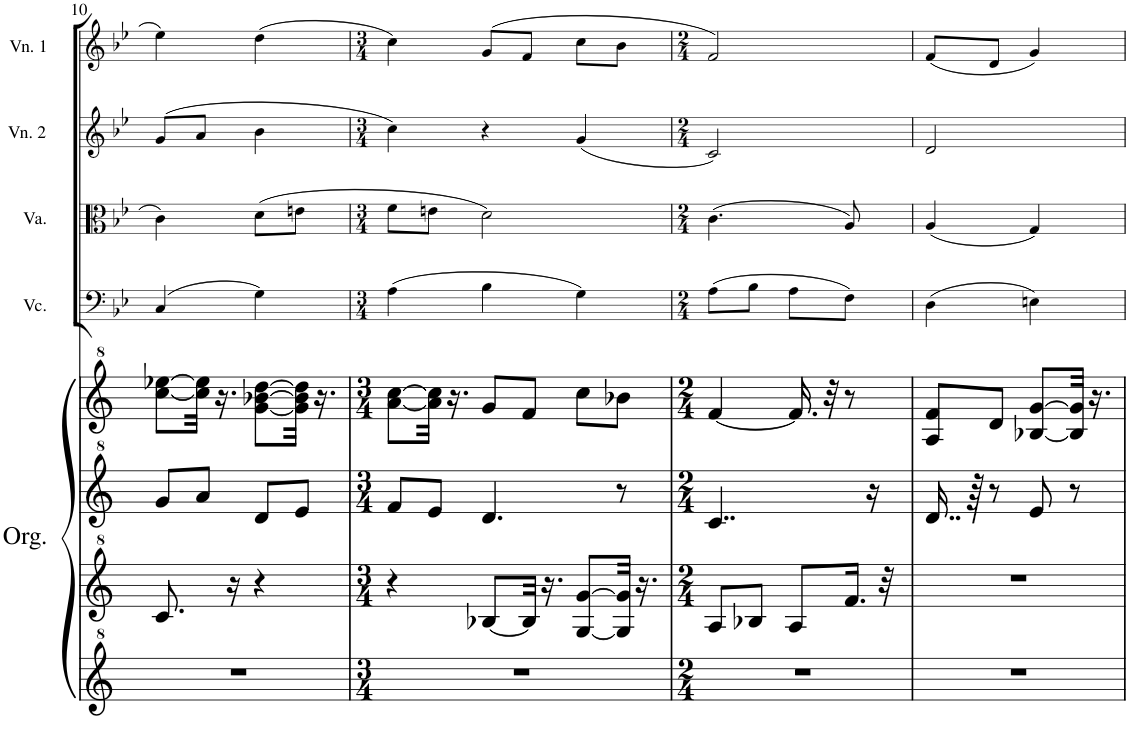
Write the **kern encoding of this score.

**kern	**kern	**kern	**kern	**kern	**kern	**kern	**kern
*part5	*part5	*part5	*part5	*part4	*part3	*part2	*part1
*staff8	*staff7	*staff6	*staff5	*staff4	*staff3	*staff2	*staff1
*I"Organetta      with  25 stops	*	*	*	*I"Violoncello	*I"Viola	*I"Violin 2	*I"Violin 1
*I'Org.	*	*	*	*I'Vc.	*I'Va.	*I'Vn. 2	*I'Vn. 1
!!LO:PB:g=z
*clefG^2	*clefG^2	*clefG^2	*clefG^2	*clefF4	*clefC3	*clefG2	*clefG2
*k[]	*k[]	*k[]	*k[]	*k[b-e-]	*k[b-e-]	*k[b-e-]	*k[b-e-]
*M2/4	*M2/4	*M2/4	*M2/4	*M2/4	*M2/4	*M2/4	*M2/4
=10	=10	=10	=10	=10	=10	=10	=10
2r	8.cc/	8gg/L	[8ccc\ [8eee-X\L	(4C/	4c\	(8g/L	4ee-\
.	.	8aa/J	32ccc\] 32eee-\]Jkk	.	.	8a/J	.
.	.	.	16.r	.	.	.	.
.	16r	.	.	.	.	.	.
.	4r	8dd/L	[8gg\ [8bb-X\ [8ddd\L	4G\)	(8d\L	4b-\	(4dd\
.	.	8ee/J	32gg\] 32bb-\] 32ddd\]Jkk	.	8en\J	.	.
.	.	.	16.r	.	.	.	.
=11	=11	=11	=11	=11	=11	=11	=11
*M3/4	*M3/4	*M3/4	*M3/4	*M3/4	*M3/4	*M3/4	*M3/4
2.r	4r	8ff/L	[8aa\ [8ccc\L	(4A\	8f\L	4cc\)	4cc\)
.	.	8ee/J	32aa\] 32ccc\]Jkk	.	8en\J	.	.
.	.	.	16.r	.	.	.	.
.	[8b-X/L	4.dd/	8gg/L	4B-\	2d\)	4r	(8g/L
.	32b-/Jkk]	.	8ff/J	.	.	.	8f/J
.	16.r	.	.	.	.	.	.
.	[8g/ [8gg/L	.	8ccc\L	4G\)	.	(4g/	8cc\L
.	32g/] 32gg/]Jkk	8r	8bb-X\J	.	.	.	8b-\J
.	16.r	.	.	.	.	.	.
=12	=12	=12	=12	=12	=12	=12	=12
*M2/4	*M2/4	*M2/4	*M2/4	*M2/4	*M2/4	*M2/4	*M2/4
2r	8a/L	4..cc/	[4ff/	(8A\L	(4.c\	2c/)	2f/)
.	8b-X/J	.	.	8B-\J	.	.	.
.	8a/L	.	16.ff/]	8A\L	.	.	.
.	.	.	32r	.	.	.	.
.	16.ff/Jk	.	8r	8F\J)	8A/)	.	.
.	.	16r	.	.	.	.	.
.	32r	.	.	.	.	.	.
=13	=13	=13	=13	=13	=13	=13	=13
2r	2r	16..dd/	8a/ 8ff/L	(4D\	(4A/	2d/	(8f/L
.	.	64r	.	.	.	.	.
.	.	8r	8dd/J	.	.	.	8d/J
.	.	8ee/	[8b-X/ [8gg/L	4En\)	4G/)	.	4g/)
.	.	8r	32b-/] 32gg/]Jkk	.	.	.	.
.	.	.	16.r	.	.	.	.
=	=	=	=	=	=	=	=
*-	*-	*-	*-	*-	*-	*-	*-
